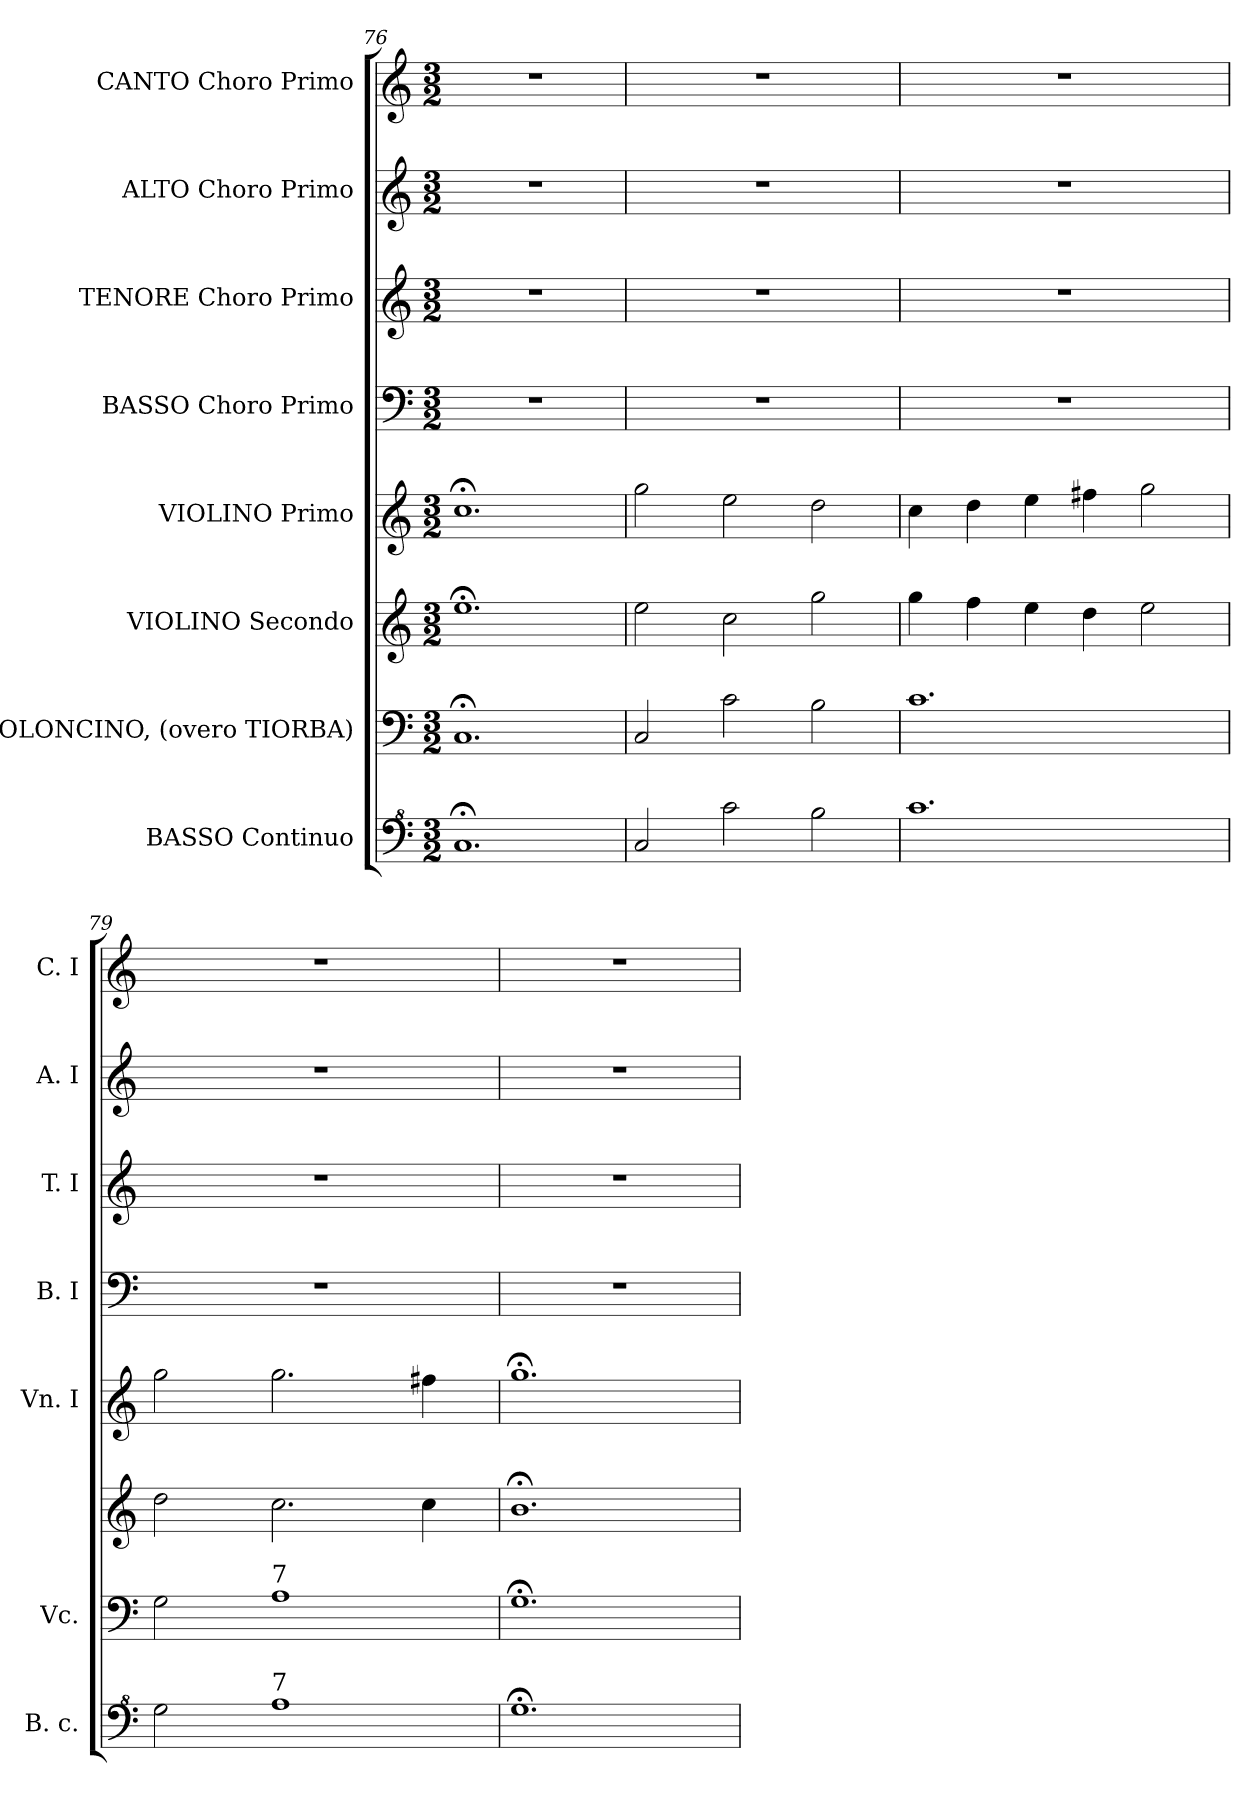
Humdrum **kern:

**kern	**kern	**kern	**kern	**kern	**kern	**kern	**kern
*part8	*part7	*part6	*part5	*part4	*part3	*part2	*part1
*staff8	*staff7	*staff6	*staff5	*staff4	*staff3	*staff2	*staff1
*I"BASSO Continuo	*I"VIOLONCINO, (overo TIORBA)	*I"VIOLINO Secondo	*I"VIOLINO Primo	*I"BASSO Choro Primo	*I"TENORE Choro Primo	*I"ALTO Choro Primo	*I"CANTO Choro Primo
*I'B. c.	*I'Vc.	*	*I'Vn. I	*I'B. I	*I'T. I	*I'A. I	*I'C. I
*clefF^4	*clefF4	*clefG2	*clefG2	*clefF4	*clefG2	*clefG2	*clefG2
*ITrd7c12	*	*	*	*	*	*	*
*k[]	*k[]	*k[]	*k[]	*k[]	*k[]	*k[]	*k[]
*C:	*C:	*C:	*C:	*C:	*C:	*C:	*C:
*M3/2	*M3/2	*M3/2	*M3/2	*M3/2	*M3/2	*M3/2	*M3/2
=76	=76	=76	=76	=76	=76	=76	=76
!	!	!	!	!LO:N:vis=1	!LO:N:vis=1	!LO:N:vis=1	!LO:N:vis=1
1.C;	1.C;	1.ee;<	1.cc;<	1.r	1.r	1.r	1.r
=77	=77	=77	=77	=77	=77	=77	=77
!	!	!	!	!LO:N:vis=1	!LO:N:vis=1	!LO:N:vis=1	!LO:N:vis=1
2C/	2C/	2ee\	2gg\	1.r	1.r	1.r	1.r
2c\	2c\	2cc\	2ee\	.	.	.	.
2B\	2B\	2gg\	2dd\	.	.	.	.
=78	=78	=78	=78	=78	=78	=78	=78
!	!	!	!	!LO:N:vis=1	!LO:N:vis=1	!LO:N:vis=1	!LO:N:vis=1
1.c	1.c	4gg\	4cc\	1.r	1.r	1.r	1.r
.	.	4ff\	4dd\	.	.	.	.
.	.	4ee\	4ee\	.	.	.	.
.	.	4dd\	4ff#X\	.	.	.	.
.	.	2ee\	2gg\	.	.	.	.
=79	=79	=79	=79	=79	=79	=79	=79
!	!	!	!	!LO:N:vis=1	!LO:N:vis=1	!LO:N:vis=1	!LO:N:vis=1
2G\	2G\	2dd\	2gg\	1.r	1.r	1.r	1.r
!	!LO:TX:a:t=7	!	!	!	!	!	!
!LO:TX:a:t=7	!	!	!	!	!	!	!
1A	1A	2.cc\	2.gg\	.	.	.	.
.	.	4cc>\	4ff#X\	.	.	.	.
=80	=80	=80	=80	=80	=80	=80	=80
!	!	!	!	!LO:N:vis=1	!LO:N:vis=1	!LO:N:vis=1	!LO:N:vis=1
1.G;<	1.G;<	1.b;<	1.gg;<	1.r	1.r	1.r	1.r
=	=	=	=	=	=	=	=
*-	*-	*-	*-	*-	*-	*-	*-
